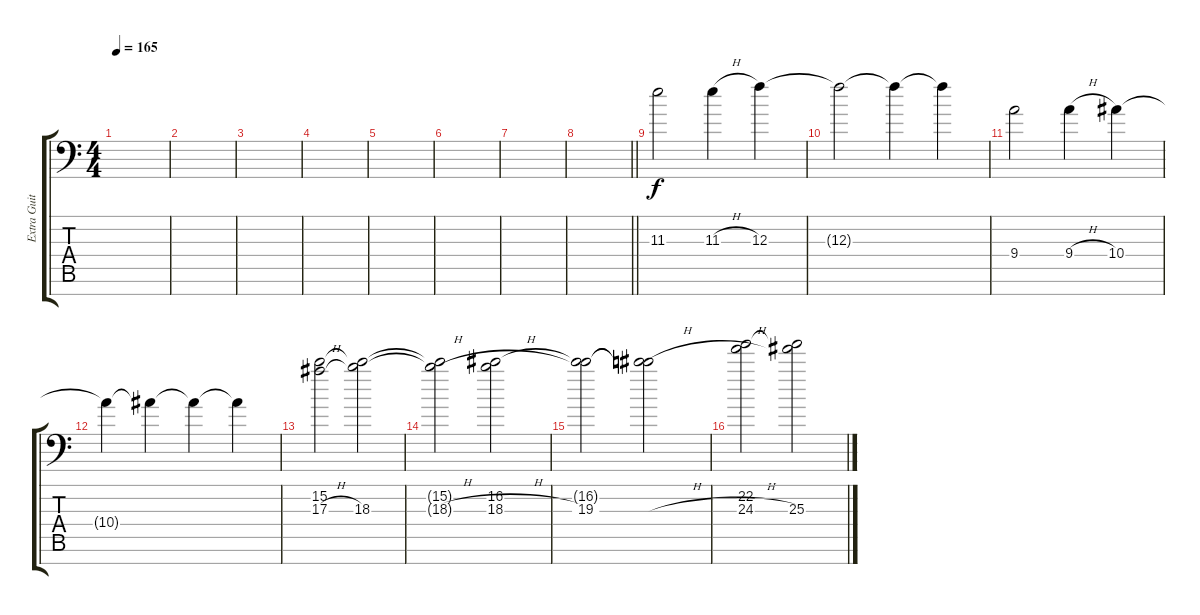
\track ("Extra Guitar" "Extra Guit") {instrument electricguitarmuted}
\staff {score tabs}
\tuning (D4 A3 F3 C3 G2 D2 A1) {hide}
\ts (4 4)
\tempo 165
\clef f4
\ks c
|
|
|
|
|
|
|
\barLineRight lightlight
|
11.3.2{volume 16 instrument overdrivenguitar} 11.3{h}.4 12.3.4 |
12.3{t}.2 12.3{t}.4 12.3{t}.4 |
9.4.2 9.4{h}.4 10.4.4 |
10.4{t}.4 10.4{t}.4 10.4{t}.4 10.4{t}.4 |
(15.2 17.3{h}).2 (15.2{t} 18.3).2 |
(15.2{t} 18.3{h t}).2 (16.2 18.3{h}).2 |
(16.2{t} 19.3).2 (16.2{t} 19.3{h t}).2 |
(22.2 24.3{h}).2 (22.2{t} 25.3).2
